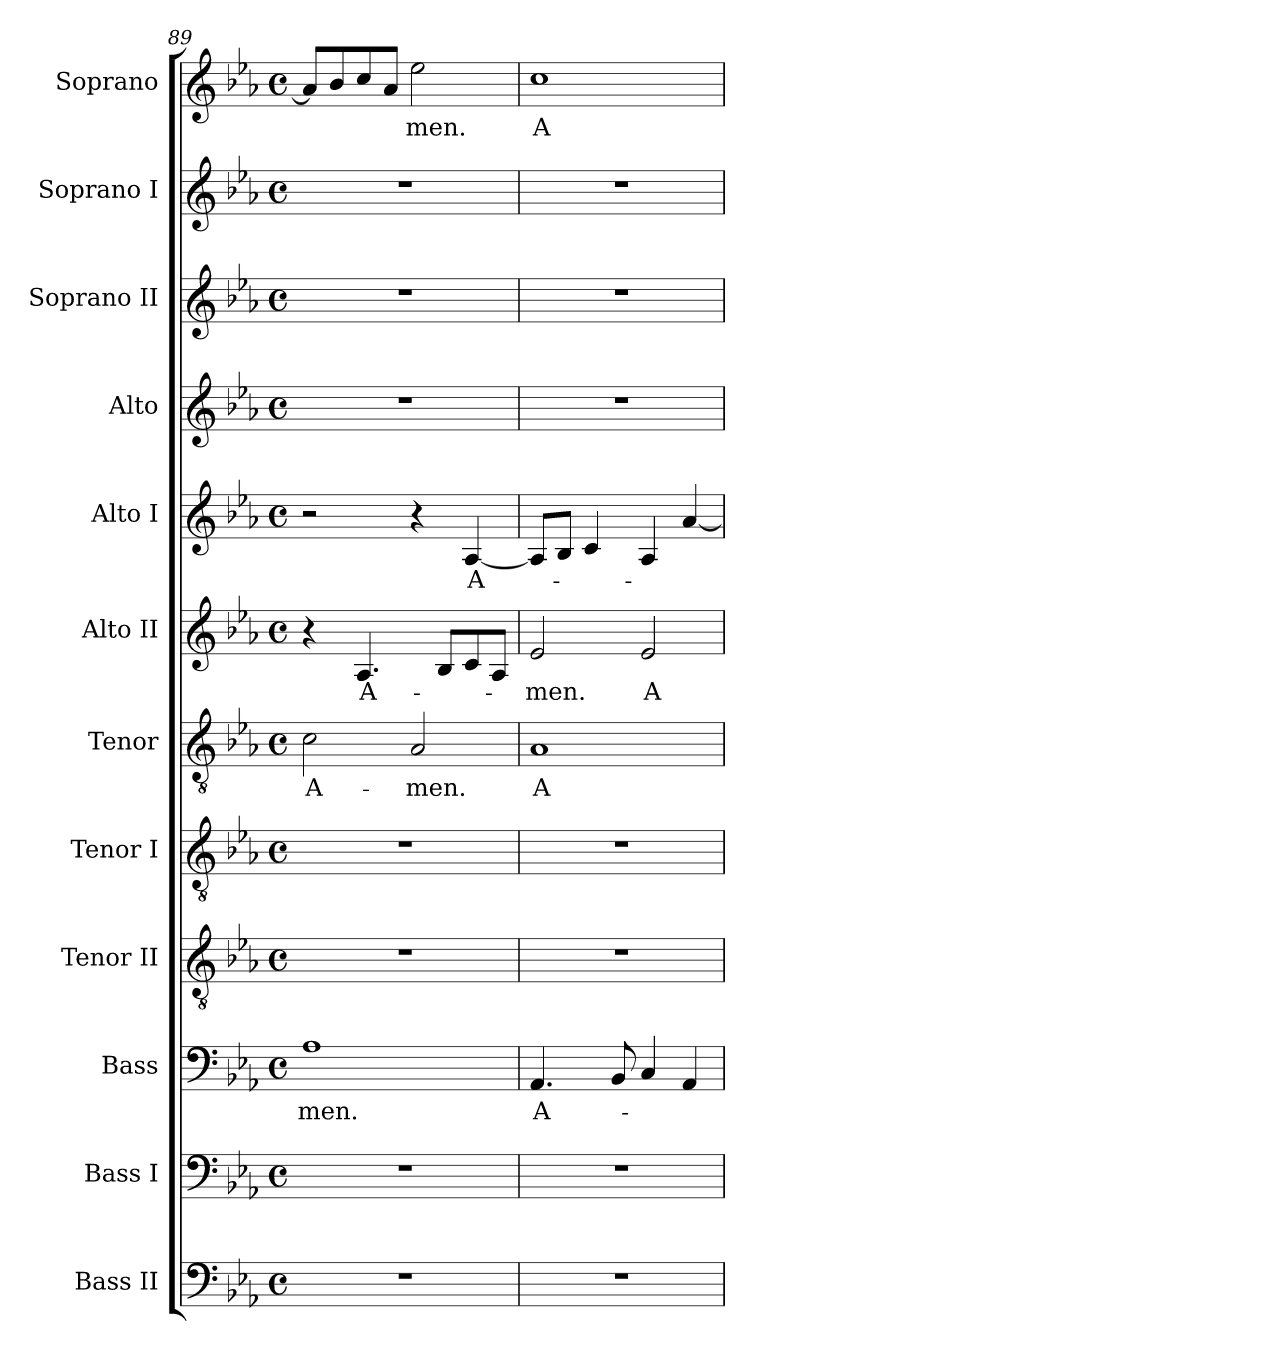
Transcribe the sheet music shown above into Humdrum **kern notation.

**kern	**kern	**kern	**text	**kern	**kern	**kern	**text	**kern	**text	**kern	**text	**kern	**kern	**kern	**kern	**text
*part12	*part11	*part10	*part10	*part9	*part8	*part7	*part7	*part6	*part6	*part5	*part5	*part4	*part3	*part2	*part1	*part1
*staff12	*staff11	*staff10	*staff10	*staff9	*staff8	*staff7	*staff7	*staff6	*staff6	*staff5	*staff5	*staff4	*staff3	*staff2	*staff1	*staff1
*I"Bass II	*I"Bass I	*I"Bass	*	*I"Tenor II	*I"Tenor I	*I"Tenor	*	*I"Alto II	*	*I"Alto I	*	*I"Alto	*I"Soprano II	*I"Soprano I	*I"Soprano	*
*I'BII	*I'BI	*I'B	*	*I'TII	*I'TI	*I'T	*	*I'AII	*	*I'AI	*	*I'A	*I'SII	*I'SI	*I'S	*
*clefF4	*clefF4	*clefF4	*	*clefGv2	*clefGv2	*clefGv2	*	*clefG2	*	*clefG2	*	*clefG2	*clefG2	*clefG2	*clefG2	*
*ITrd7c12	*	*ITrd7c12	*	*ITrd7c12	*ITrd7c12	*ITrd7c12	*	*	*	*	*	*	*	*	*	*
*k[b-e-a-]	*k[b-e-a-]	*k[b-e-a-]	*	*k[b-e-a-]	*k[b-e-a-]	*k[b-e-a-]	*	*k[b-e-a-]	*	*k[b-e-a-]	*	*k[b-e-a-]	*k[b-e-a-]	*k[b-e-a-]	*k[b-e-a-]	*
*E-:	*E-:	*E-:	*	*E-:	*E-:	*E-:	*	*E-:	*	*E-:	*	*E-:	*E-:	*E-:	*E-:	*
*M4/4	*M4/4	*M4/4	*	*M4/4	*M4/4	*M4/4	*	*M4/4	*	*M4/4	*	*M4/4	*M4/4	*M4/4	*M4/4	*
*met(c)	*met(c)	*met(c)	*	*met(c)	*met(c)	*met(c)	*	*met(c)	*	*met(c)	*	*met(c)	*met(c)	*met(c)	*met(c)	*
=89	=89	=89	=89	=89	=89	=89	=89	=89	=89	=89	=89	=89	=89	=89	=89	=89
!	!	!	!LO:LY:b:color=#000000	!	!	!	!	!	!	!	!	!	!	!	!	!
!	!	!	!	!	!	!	!LO:LY:b:color=#000000	!	!	!	!	!	!	!	!	!
1r	1r	1AA-i	-men.	1r	1r	2Ci\	A-	4r	.	2r	.	1r	1r	1r	8a-i/L]	.
.	.	.	.	.	.	.	.	.	.	.	.	.	.	.	8b-i/	.
!	!	!	!	!	!	!	!	!	!LO:LY:b:color=#000000	!	!	!	!	!	!	!
.	.	.	.	.	.	.	.	4.A-i/	A-	.	.	.	.	.	8cci/	.
.	.	.	.	.	.	.	.	.	.	.	.	.	.	.	8a-i/J	.
!	!	!	!	!	!	!	!LO:LY:b:color=#000000	!	!	!	!	!	!	!	!	!
!	!	!	!	!	!	!	!	!	!	!	!	!	!	!	!	!LO:LY:b:color=#000000
.	.	.	.	.	.	2AA-i/	-men.	.	.	4r	.	.	.	.	2ee-i\	-men.
.	.	.	.	.	.	.	.	8B-i/L	.	.	.	.	.	.	.	.
!	!	!	!	!	!	!	!	!	!	!	!LO:LY:b:color=#000000	!	!	!	!	!
.	.	.	.	.	.	.	.	8ci/	.	[<4A-i/	A-	.	.	.	.	.
.	.	.	.	.	.	.	.	8A-i/J	.	.	.	.	.	.	.	.
=90	=90	=90	=90	=90	=90	=90	=90	=90	=90	=90	=90	=90	=90	=90	=90	=90
!	!	!	!LO:LY:b:color=#000000	!	!	!	!	!	!	!	!	!	!	!	!	!
!	!	!	!	!	!	!	!LO:LY:b:color=#000000	!	!	!	!	!	!	!	!	!
!	!	!	!	!	!	!	!	!	!LO:LY:b:color=#000000	!	!	!	!	!	!	!
!	!	!	!	!	!	!	!	!	!	!	!	!	!	!	!	!LO:LY:b:color=#000000
1r	1r	4.AAA-i/	A-	1r	1r	1AA-i	A-	2e-i/	-men.	8A-i/L]	.	1r	1r	1r	1cci	A-
.	.	.	.	.	.	.	.	.	.	8B-i/J	.	.	.	.	.	.
.	.	.	.	.	.	.	.	.	.	4ci/	.	.	.	.	.	.
.	.	8BBB-i/	.	.	.	.	.	.	.	.	.	.	.	.	.	.
!	!	!	!	!	!	!	!	!	!LO:LY:b:color=#000000	!	!	!	!	!	!	!
.	.	4CCi/	.	.	.	.	.	2e-i/	A-	4A-i/	.	.	.	.	.	.
.	.	4AAA-i/	.	.	.	.	.	.	.	[<4a-i/	.	.	.	.	.	.
=	=	=	=	=	=	=	=	=	=	=	=	=	=	=	=	=
*-	*-	*-	*-	*-	*-	*-	*-	*-	*-	*-	*-	*-	*-	*-	*-	*-
